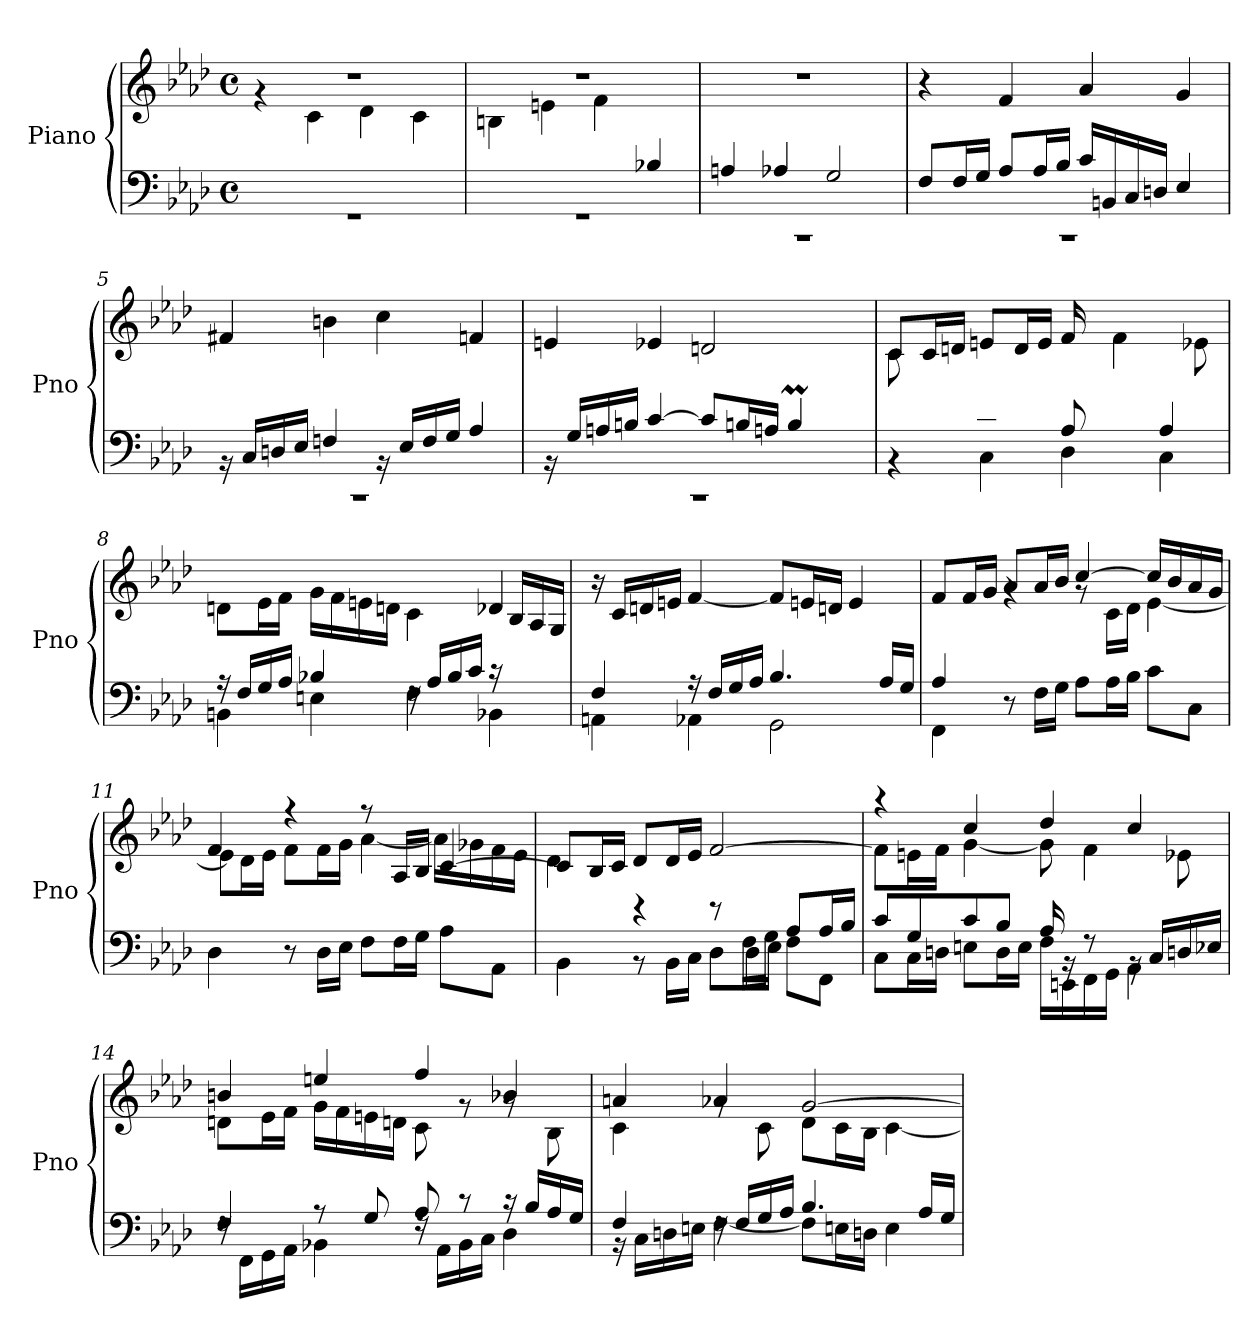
**kern	**kern
*part1	*part1
*staff2	*staff1
*I"Piano	*
*I'Pno	*
*clefF4	*clefG2
*k[b-e-a-d-]	*k[b-e-a-d-]
*M4/4	*M4/4
*met(c)	*met(c)
=1	=1
*	*^
1rGG	1r	4rg
.	.	4c\
.	.	4d-\
.	.	4c\
=2	=2	=2
*^	*	*
2.ryy	1rGG	1r	4Bn\
.	.	.	4en\
.	.	.	4f\
4B-X/	.	.	4ryy
*	*	*v	*v
=3	=3	=3
1rCC	4An/	1r
.	4A-X/	.
.	2G/	.
=4	=4	=4
1rCC	8F/L	4r
.	16F/L	.
.	16G/JJ	.
.	8A-/L	4f/
.	16A-/L	.
.	16B-/JJ	.
.	16c/LL	4a-/
.	16BBn/	.
.	16C/	.
.	16Dn/JJ	.
.	4E-/	4g/
=5	=5	=5
1rCC	16rBB	4f#X/
.	16C/LL	.
.	16Dn/	.
.	16E-/JJ	.
.	4Fn/	4bn\
.	16rBB	4cc\
.	16E-/LL	.
.	16F/	.
.	16G/JJ	.
.	4A-/	4fn/
!!LO:LB:g=z
=6	=6	=6
*	*^	*^
1rCC	2ryy	16rBB	4en/	2ryy
.	.	16G/LL	.	.
.	.	16An/	.	.
.	.	16Bn/JJ	.	.
.	.	[4c/	4e-X/	.
.	4ryy	8c/L]	2dn/	4ryy
.	.	16Bn/L	.	.
.	.	16An/JJ	.	.
.	64ryy	4Bm/	.	64ryy
.	64cyy	.	.	8...ryy
.	8..Byy	.	.	.
=7	=7	=7	=7	=7
2ryy	8ryy	4rBB	8c/L	8c\L
.	8G/	.	16c/L	2ryy
.	.	.	16dn/JJ	.
.	8c/	4C\	8en/L	.
.	8B-X/J	.	16d/L	.
.	.	.	16e/JJ	.
16ryy	8A-/	4D-\	16f/LL	.
16En/	.	.	4..ryy	.
16F/	4.ryy	.	.	4f\
16G/JJ	.	.	.	.
4A-/	.	4C\	.	.
.	.	.	.	8e-X\
*	*v	*v	*	*
!!LO:LB:g=z	!!
=8	=8	=8	=8
16r	4BBn\	8dn\L	2ryy
16F/LL	.	.	.
16G/	.	16e-\L	.
16A-/JJ	.	16f\JJ	.
4B-X/	4En\	16g\LL	.
.	.	16f\	.
.	.	16en\	.
.	.	16dn\JJ	.
16rF	4F\	4c\	4ryy
16A-/LL	.	.	.
16B-/	.	.	.
16c/JJ	.	.	.
16rc	4BB-X\	4d-X/	16ryy
8.ryy	.	.	16B-/LL
.	.	.	16A-/
.	.	.	16G/JJ
*	*	*v	*v
!!LO:LB:g=z
=9	=9	=9
4F/	4AAn\	16r
.	.	16c/LL
.	.	16dn/
.	.	16en/JJ
16r	4AA-X\	[4f/
16F/LL	.	.
16G/	.	.
16A-/JJ	.	.
4.B-/	2GG\	8f/L]
.	.	16en/L
.	.	16dn/JJ
.	.	4e/
16A-/LL	.	.
16G/JJ	.	.
=10	=10	=10
*	*	*^
4A-/	4FF\	8f/L	4ryy
.	.	16f/L	.
.	.	16g/JJ	.
2.ryy	8r	8a-/L	4rg
.	16F\LL	16a-/L	.
.	16G\JJ	16b-/JJ	.
.	8A-\L	[4cc/	8rg
.	16A-\L	.	16c\LL
.	16B-\JJ	.	16d-\JJ
.	8c\L	16cc/LL]	[4e-\
.	.	16b-/	.
.	8C\J	16a-/	.
.	.	16g/JJ	.
*v	*v	*	*
=11	=11	=11
4D-\	4f/	8e-\L]
.	.	16d-\L
.	.	16e-\JJ
8r	4r	8f\L
16D-\LL	.	16f\L
16E-\JJ	.	16g\JJ
8F\L	8r	[4a-\
16F\L	16A-/LL	.
16G\JJ	16B-/JJ	.
8A-\L	[4c/	16a-\LL]
.	.	16g-X\
8AA-\J	.	16f\
.	.	16e-\JJ
!!LO:LB:g=z	!!
=12	=12	=12
*^	*	*
2ryy	4BB-\	8c/L]	4d-\
.	.	16B-/L	.
.	.	16c/JJ	.
.	8rBB	8d-/L	4rBB
.	16BB-\LL	16d-/L	.
.	16C\JJ	16e-/JJ	.
8ryy	8D-\L	[2f/	8rBB
16F\LL	16D-\L	.	4.ryy
16G\JJ	16E-\JJ	.	.
8A-/L	8F\L	.	.
16A-/L	8FF\J	.	.
16B-/JJ	.	.	.
=13	=13	=13	=13
8c/L	8C\L	8f\L]	4raa
8G/	16C\L	16en\L	.
.	16Dn\JJ	16f\JJ	.
8c/	8En\L	4cc/	[4g\
8B-/J	16D\L	.	.
.	16E\JJ	.	.
16A-/	16F\LL	4dd-/	8g\]
16rBB	16EEn\	.	.
8r	16FF\	.	4f\
.	16GG\JJ	.	.
16rBB	4AA-\	4cc/	.
16C/LL	.	.	.
16Dn/	.	.	8e-X\
16E-X/JJ	.	.	.
=14	=14	=14	=14
4F/	16rF	4bn/	8dn\L
.	16FF\LL	.	.
.	16GG\	.	16e-\L
.	16AA-\JJ	.	16f\JJ
8r	4BB-X\	4een/	16g\LL
.	.	.	16f\
8G/	.	.	16en\
.	.	.	16dn\JJ
8A-/	16rF	4ff/	8c\
.	16AA-\LL	.	.
8r	16BB-\	.	8rg
.	16C\JJ	.	.
16r	4D-\	4b-X/	8rg
16B-/LL	.	.	.
16A-/	.	.	8B-\
16G/JJ	.	.	.
!!LO:PB:g=z	!!
=15	=15	=15	=15
4F/	16r	4an/	4c\
.	16C\LL	.	.
.	16Dn\	.	.
.	16En\JJ	.	.
16rF	[4F\	4a-X/	8rg
16F/LL	.	.	.
16G/	.	.	8c\
16A-/JJ	.	.	.
4.B-/	8F\L]	[2g/	8d-\L
.	16En\L	.	16c\L
.	16Dn\JJ	.	16B-\JJ
.	4E\	.	[4c\
16A-/LL	.	.	.
16G/JJ	.	.	.
*v	*v	*	*
*	*v	*v
=	=
*-	*-
